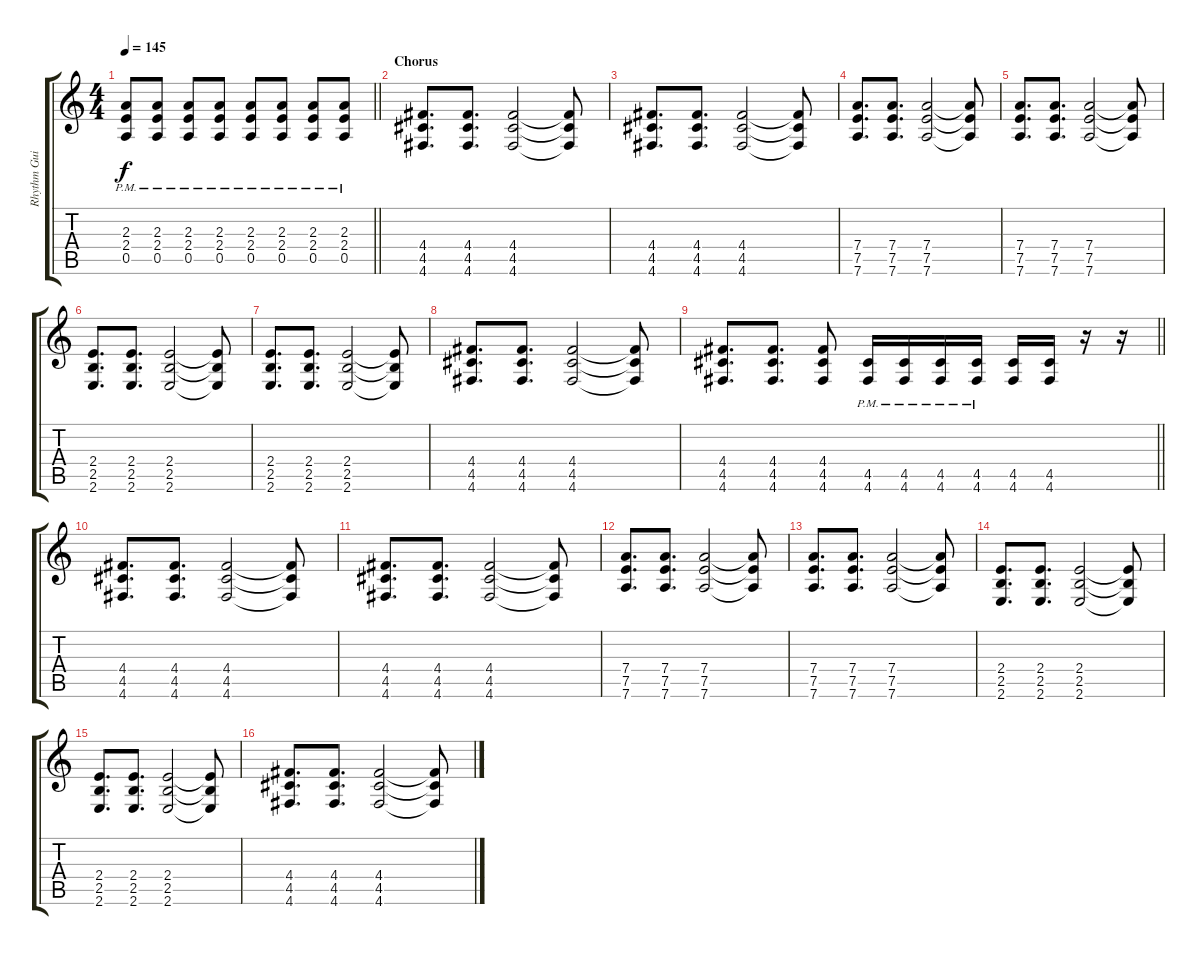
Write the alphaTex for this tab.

\track ("Rhythm Guitar 2" "Rhythm Gui") {instrument distortionguitar}
\staff {score tabs}
\tuning (E4 B3 G3 D3 A2 D2) {hide}
\ts (4 4)
\tempo 145
\clef g2
\barLineRight lightlight
\ks c
(2.3{pm} 2.4{pm} 0.5{pm}).8{dy f} (2.3{pm} 2.4{pm} 0.5{pm}).8 (2.3{pm} 2.4{pm} 0.5{pm}).8 (2.3{pm} 2.4{pm} 0.5{pm}).8 (2.3{pm} 2.4{pm} 0.5{pm}).8 (2.3{pm} 2.4{pm} 0.5{pm}).8 (2.3{pm} 2.4{pm} 0.5{pm}).8 (2.3{pm} 2.4{pm} 0.5{pm}).8 |
\section ("" "Chorus")
(4.4 4.5 4.6).8{d} (4.4 4.5 4.6).8{d} (4.4 4.5 4.6).2 (4.4{t} 4.5{t} 4.6{t}).8 |
(4.4 4.5 4.6).8{d} (4.4 4.5 4.6).8{d} (4.4 4.5 4.6).2 (4.4{t} 4.5{t} 4.6{t}).8 |
(7.4 7.5 7.6).8{d} (7.4 7.5 7.6).8{d} (7.4 7.5 7.6).2 (7.4{t} 7.5{t} 7.6{t}).8 |
(7.4 7.5 7.6).8{d} (7.4 7.5 7.6).8{d} (7.4 7.5 7.6).2 (7.4{t} 7.5{t} 7.6{t}).8 |
(2.4 2.5 2.6).8{d} (2.4 2.5 2.6).8{d} (2.4 2.5 2.6).2 (2.4{t} 2.5{t} 2.6{t}).8 |
(2.4 2.5 2.6).8{d} (2.4 2.5 2.6).8{d} (2.4 2.5 2.6).2 (2.4{t} 2.5{t} 2.6{t}).8 |
(4.4 4.5 4.6).8{d} (4.4 4.5 4.6).8{d} (4.4 4.5 4.6).2 (4.4{t} 4.5{t} 4.6{t}).8 |
\barLineRight lightlight
(4.4 4.5 4.6).8{d} (4.4 4.5 4.6).8{d} (4.4 4.5 4.6).8 (4.5{pm} 4.6{pm}).16 (4.5{pm} 4.6{pm}).16 (4.5{pm} 4.6{pm}).16 (4.5{pm} 4.6{pm}).16 (4.5 4.6).16 (4.5 4.6).16 r.16 r.16 |
(4.4 4.5 4.6).8{d} (4.4 4.5 4.6).8{d} (4.4 4.5 4.6).2 (4.4{t} 4.5{t} 4.6{t}).8 |
(4.4 4.5 4.6).8{d} (4.4 4.5 4.6).8{d} (4.4 4.5 4.6).2 (4.4{t} 4.5{t} 4.6{t}).8 |
(7.4 7.5 7.6).8{d} (7.4 7.5 7.6).8{d} (7.4 7.5 7.6).2 (7.4{t} 7.5{t} 7.6{t}).8 |
(7.4 7.5 7.6).8{d} (7.4 7.5 7.6).8{d} (7.4 7.5 7.6).2 (7.4{t} 7.5{t} 7.6{t}).8 |
(2.4 2.5 2.6).8{d} (2.4 2.5 2.6).8{d} (2.4 2.5 2.6).2 (2.4{t} 2.5{t} 2.6{t}).8 |
(2.4 2.5 2.6).8{d} (2.4 2.5 2.6).8{d} (2.4 2.5 2.6).2 (2.4{t} 2.5{t} 2.6{t}).8 |
(4.4 4.5 4.6).8{d} (4.4 4.5 4.6).8{d} (4.4 4.5 4.6).2 (4.4{t} 4.5{t} 4.6{t}).8
